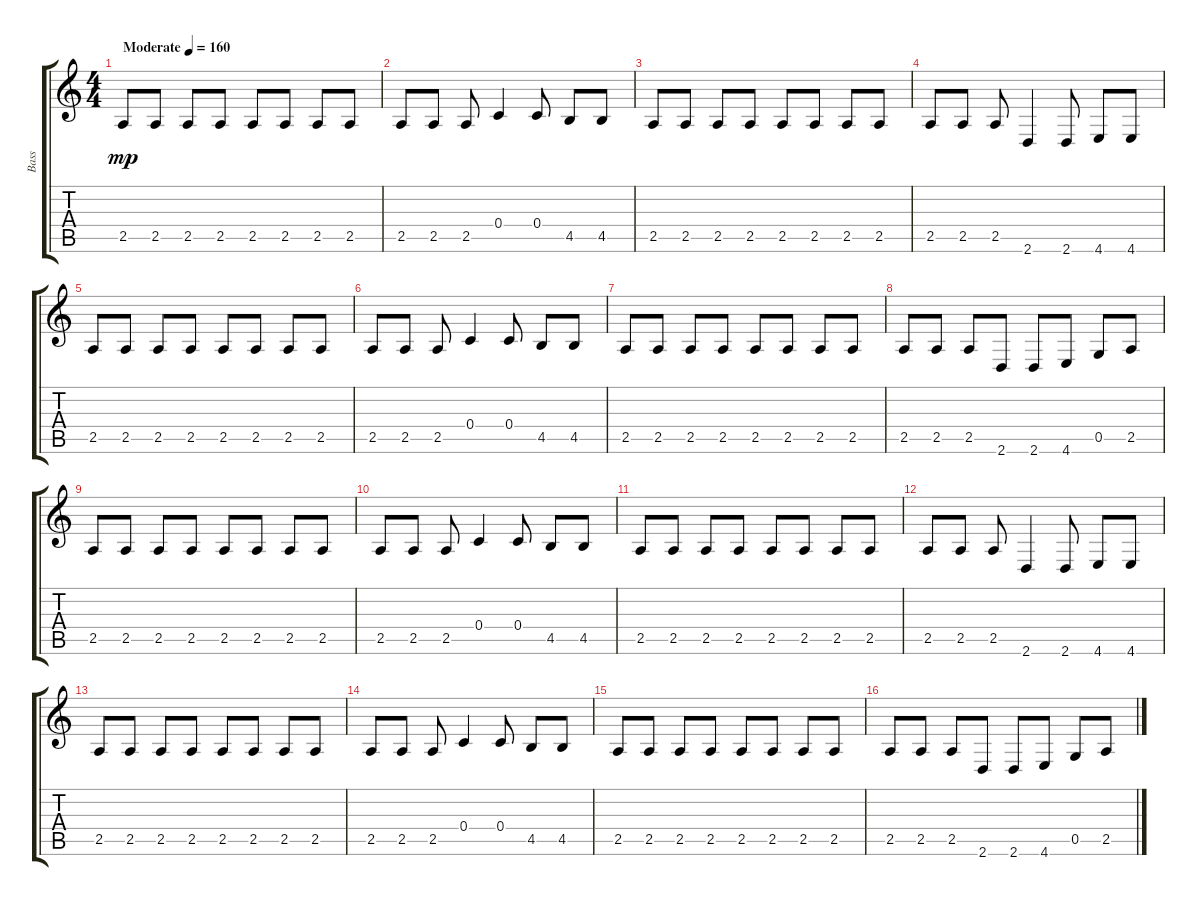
\track ("Bass" "Bass") {instrument synthbass1}
\staff {score tabs}
\tuning (D4 A3 F3 C3 G2 C2) {hide}
\ts (4 4)
\tempo (160 "Moderate")
\clef g2
\ks c
2.5.8{dy mp instrument synthbass1} 2.5.8 2.5.8 2.5.8 2.5.8 2.5.8 2.5.8 2.5.8 |
2.5.8 2.5.8 2.5.8 0.4.4 0.4.8 4.5.8 4.5.8 |
2.5.8 2.5.8 2.5.8 2.5.8 2.5.8 2.5.8 2.5.8 2.5.8 |
2.5.8 2.5.8 2.5.8 2.6.4 2.6.8 4.6.8 4.6.8 |
2.5.8 2.5.8 2.5.8 2.5.8 2.5.8 2.5.8 2.5.8 2.5.8 |
2.5.8 2.5.8 2.5.8 0.4.4 0.4.8 4.5.8 4.5.8 |
2.5.8 2.5.8 2.5.8 2.5.8 2.5.8 2.5.8 2.5.8 2.5.8 |
2.5.8 2.5.8 2.5.8 2.6.8 2.6.8 4.6.8 0.5.8 2.5.8 |
2.5.8 2.5.8 2.5.8 2.5.8 2.5.8 2.5.8 2.5.8 2.5.8 |
2.5.8 2.5.8 2.5.8 0.4.4 0.4.8 4.5.8 4.5.8 |
2.5.8 2.5.8 2.5.8 2.5.8 2.5.8 2.5.8 2.5.8 2.5.8 |
2.5.8 2.5.8 2.5.8 2.6.4 2.6.8 4.6.8 4.6.8 |
2.5.8 2.5.8 2.5.8 2.5.8 2.5.8 2.5.8 2.5.8 2.5.8 |
2.5.8 2.5.8 2.5.8 0.4.4 0.4.8 4.5.8 4.5.8 |
2.5.8 2.5.8 2.5.8 2.5.8 2.5.8 2.5.8 2.5.8 2.5.8 |
2.5.8 2.5.8 2.5.8 2.6.8 2.6.8 4.6.8 0.5.8 2.5.8
